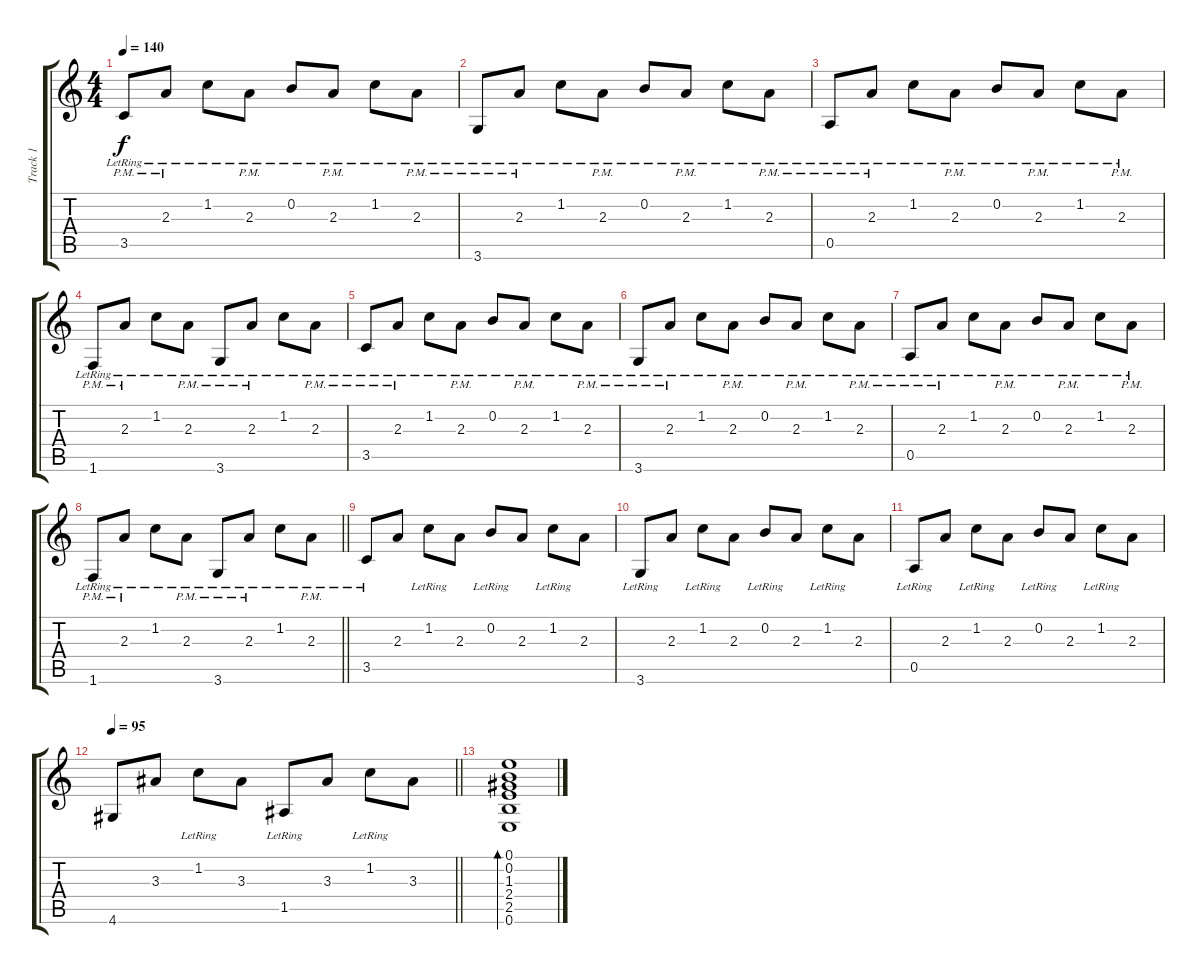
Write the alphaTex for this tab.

\track ("Track 1" "Track 1") {instrument electricguitarjazz}
\staff {score tabs}
\tuning (E4 B3 G3 D3 A2 E2) {hide}
\ts (4 4)
\tempo 140
\clef g2
\ks c
3.5{pm lr}.8{dy f instrument distortionguitar} 2.3{pm lr}.8 1.2{lr}.8 2.3{pm lr}.8 0.2{lr}.8 2.3{pm lr}.8 1.2{lr}.8 2.3{pm lr}.8 |
3.6{pm lr}.8 2.3{pm lr}.8 1.2{lr}.8 2.3{pm lr}.8 0.2{lr}.8 2.3{pm lr}.8 1.2{lr}.8 2.3{pm lr}.8 |
0.5{pm lr}.8 2.3{pm lr}.8 1.2{lr}.8 2.3{pm lr}.8 0.2{lr}.8 2.3{pm lr}.8 1.2{lr}.8 2.3{pm lr}.8 |
1.6{pm lr}.8 2.3{pm lr}.8 1.2{lr}.8 2.3{pm lr}.8 3.6{pm lr}.8 2.3{pm lr}.8 1.2{lr}.8 2.3{pm lr}.8 |
3.5{pm lr}.8 2.3{pm lr}.8 1.2{lr}.8 2.3{pm lr}.8 0.2{lr}.8 2.3{pm lr}.8 1.2{lr}.8 2.3{pm lr}.8 |
3.6{pm lr}.8 2.3{pm lr}.8 1.2{lr}.8 2.3{pm lr}.8 0.2{lr}.8 2.3{pm lr}.8 1.2{lr}.8 2.3{pm lr}.8 |
0.5{pm lr}.8 2.3{pm lr}.8 1.2{lr}.8 2.3{pm lr}.8 0.2{lr}.8 2.3{pm lr}.8 1.2{lr}.8 2.3{pm lr}.8 |
\barLineRight lightlight
1.6{pm lr}.8 2.3{pm lr}.8 1.2{lr}.8 2.3{pm lr}.8 3.6{pm lr}.8 2.3{pm lr}.8 1.2{lr}.8 2.3{pm lr}.8 |
3.5{lr}.8{instrument electricguitarjazz} 2.3.8 1.2{lr}.8 2.3.8 0.2{lr}.8 2.3.8 1.2{lr}.8 2.3.8 |
3.6{lr}.8 2.3.8 1.2{lr}.8 2.3.8 0.2{lr}.8 2.3.8 1.2{lr}.8 2.3.8 |
0.5{lr}.8 2.3.8 1.2{lr}.8 2.3.8 0.2{lr}.8 2.3.8 1.2{lr}.8 2.3.8 |
\tempo 95
\barLineRight lightlight
4.6.8 3.3.8 1.2{lr}.8 3.3.8 1.5{lr}.8 3.3.8 1.2{lr}.8 3.3.8 |
(0.1 0.2 1.3 2.4 2.5 0.6).1{bd 480}
